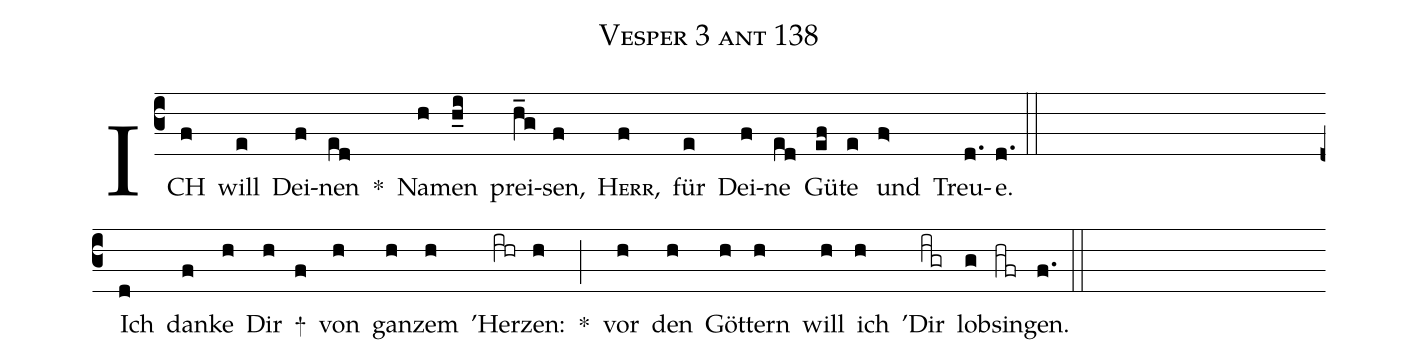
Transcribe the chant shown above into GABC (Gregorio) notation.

name: Vesper 3 ant 138;
%%
(c3) ICH(f) will(e) Dei(f)nen(ed) *() Na(h)men(h_i) prei(h_g)sen,(f) <sc>Herr,</sc>(f) für(e) Dei(f)ne(ed) Gü(ef)te(e) und(f>) Treu(d.)e.(d.) (::) (Z)
Ich(d) dan(f)ke(h) Dir(h) +(f) von(h) gan(h)zem(h) 'Her(ihr)zen:(h) *(;) vor(h) den(h) Göt(h)tern(h) will(h) ich(h) 'Dir(igr) lob(g)sin(hfr)gen.(f.) (::)
